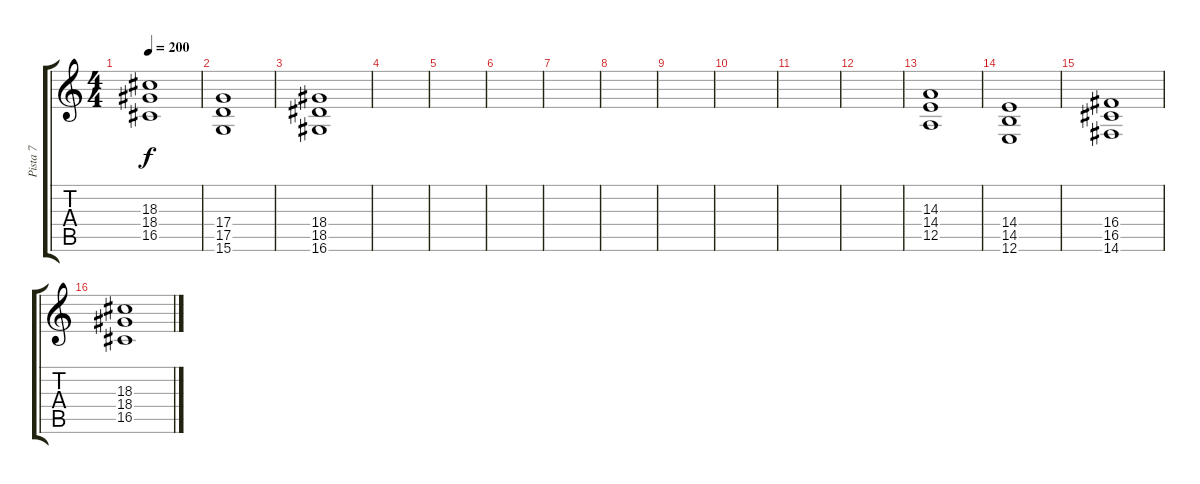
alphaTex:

\track ("Pista 7" "Pista 7") {instrument synthstrings1}
\staff {score tabs}
\tuning (E4 B3 G3 D3 A2 E2) {hide}
\ts (4 4)
\tempo 200
\clef g2
\ks c
(18.3 18.4 16.5).1{dy f} |
(17.4 17.5 15.6).1 |
(18.4 18.5 16.6).1 |
|
|
|
|
|
|
|
|
|
(14.3 14.4 12.5).1 |
(14.4 14.5 12.6).1 |
(16.4 16.5 14.6).1 |
(18.3 18.4 16.5).1
